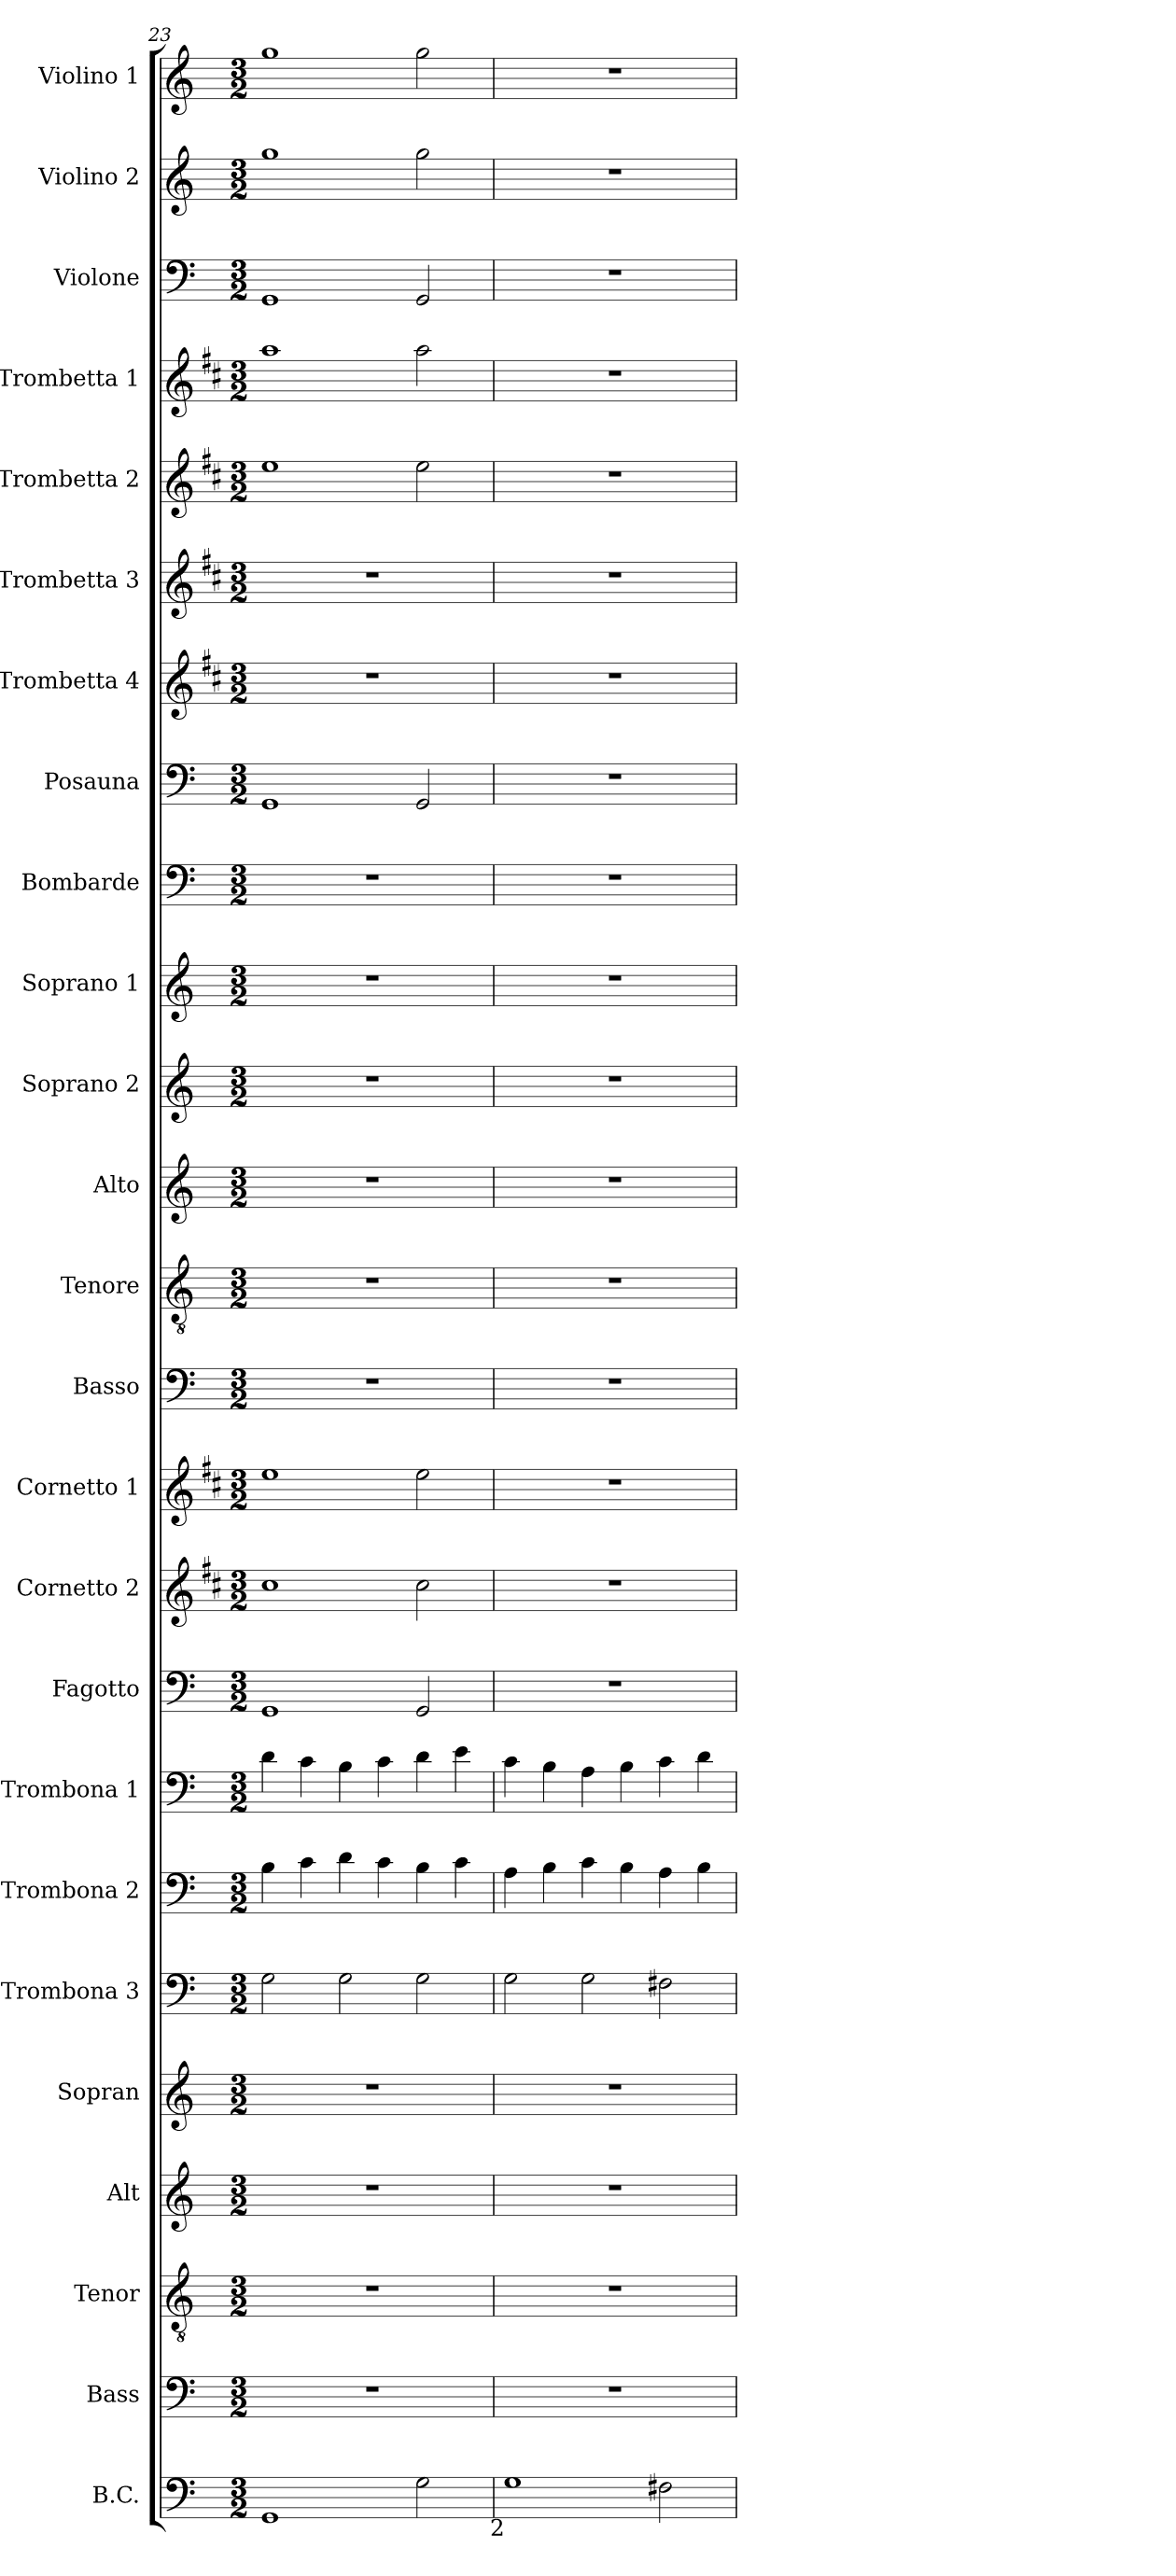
**kern	**kern	**kern	**kern	**kern	**kern	**kern	**kern	**kern	**kern	**kern	**kern	**kern	**kern	**kern	**kern	**kern	**kern	**kern	**kern	**kern	**kern	**kern	**kern	**kern
*part25	*part24	*part23	*part22	*part21	*part20	*part19	*part18	*part17	*part16	*part15	*part14	*part13	*part12	*part11	*part10	*part9	*part8	*part7	*part6	*part5	*part4	*part3	*part2	*part1
*staff25	*staff24	*staff23	*staff22	*staff21	*staff20	*staff19	*staff18	*staff17	*staff16	*staff15	*staff14	*staff13	*staff12	*staff11	*staff10	*staff9	*staff8	*staff7	*staff6	*staff5	*staff4	*staff3	*staff2	*staff1
*I"B.C.	*I"Bass	*I"Tenor	*I"Alt	*I"Sopran	*I"Trombona 3	*I"Trombona 2	*I"Trombona 1	*I"Fagotto	*I"Cornetto 2	*I"Cornetto 1	*I"Basso	*I"Tenore	*I"Alto	*I"Soprano 2	*I"Soprano 1	*I"Bombarde	*I"Posauna	*I"Trombetta 4	*I"Trombetta 3	*I"Trombetta 2	*I"Trombetta 1	*I"Violone	*I"Violino 2	*I"Violino 1
*I'B.C.	*I'B.	*I'T.	*I'A.	*I'S.	*I'Tbn. 2	*I'Tbn. 2	*I'Tbn. 1	*I'Fag.	*I'Cor. 2	*I'Cor. 1	*I'B.	*I'T.	*I'A.	*I'S.	*I'S.	*	*	*	*	*	*	*	*I'Vl. 2	*I'Vl. 1
*clefF4	*clefF4	*clefGv2	*clefG2	*clefG2	*clefF4	*clefF4	*clefF4	*clefF4	*clefG2	*clefG2	*clefF4	*clefGv2	*clefG2	*clefG2	*clefG2	*clefF4	*clefF4	*clefG2	*clefG2	*clefG2	*clefG2	*clefF4	*clefG2	*clefG2
*	*	*ITrd7c12	*	*	*	*	*	*	*ITrd1c2	*ITrd1c2	*	*ITrd7c12	*	*	*	*	*	*ITrd1c2	*ITrd1c2	*ITrd1c2	*ITrd1c2	*	*	*
*k[]	*k[]	*k[]	*k[]	*k[]	*k[]	*k[]	*k[]	*k[]	*k[]	*k[]	*k[]	*k[]	*k[]	*k[]	*k[]	*k[]	*k[]	*k[]	*k[]	*k[]	*k[]	*k[]	*k[]	*k[]
*C:	*C:	*C:	*C:	*C:	*C:	*C:	*C:	*C:	*C:	*C:	*C:	*C:	*C:	*C:	*C:	*C:	*C:	*C:	*C:	*C:	*C:	*C:	*C:	*C:
*M3/2	*M3/2	*M3/2	*M3/2	*M3/2	*M3/2	*M3/2	*M3/2	*M3/2	*M3/2	*M3/2	*M3/2	*M3/2	*M3/2	*M3/2	*M3/2	*M3/2	*M3/2	*M3/2	*M3/2	*M3/2	*M3/2	*M3/2	*M3/2	*M3/2
=23	=23	=23	=23	=23	=23	=23	=23	=23	=23	=23	=23	=23	=23	=23	=23	=23	=23	=23	=23	=23	=23	=23	=23	=23
!	!LO:N:vis=1	!LO:N:vis=1	!LO:N:vis=1	!LO:N:vis=1	!	!	!	!	!	!	!LO:N:vis=1	!LO:N:vis=1	!LO:N:vis=1	!LO:N:vis=1	!LO:N:vis=1	!LO:N:vis=1	!	!LO:N:vis=1	!LO:N:vis=1	!	!	!	!	!
1GGi	1.r	1.r	1.r	1.r	2Gi\	4Bi\	4di\	1GGi	1bi	1ddi	1.r	1.r	1.r	1.r	1.r	1.r	1GGi	1.r	1.r	1ddi	1ggi	1GGi	1ggi	1ggi
.	.	.	.	.	.	4ci\	4ci\	.	.	.	.	.	.	.	.	.	.	.	.	.	.	.	.	.
.	.	.	.	.	2Gi\	4di\	4Bi\	.	.	.	.	.	.	.	.	.	.	.	.	.	.	.	.	.
.	.	.	.	.	.	4ci\	4ci\	.	.	.	.	.	.	.	.	.	.	.	.	.	.	.	.	.
2Gi\	.	.	.	.	2Gi\	4Bi\	4di\	2GGi/	2bi\	2ddi\	.	.	.	.	.	.	2GGi/	.	.	2ddi\	2ggi\	2GGi/	2ggi\	2ggi\
.	.	.	.	.	.	4ci\	4ei\	.	.	.	.	.	.	.	.	.	.	.	.	.	.	.	.	.
=24	=24	=24	=24	=24	=24	=24	=24	=24	=24	=24	=24	=24	=24	=24	=24	=24	=24	=24	=24	=24	=24	=24	=24	=24
!LO:TX:b:rj:t=2	!	!	!	!	!	!	!	!	!	!	!	!	!	!	!	!	!	!	!	!	!	!	!	!
!	!LO:N:vis=1	!LO:N:vis=1	!LO:N:vis=1	!LO:N:vis=1	!	!	!	!LO:N:vis=1	!LO:N:vis=1	!LO:N:vis=1	!LO:N:vis=1	!LO:N:vis=1	!LO:N:vis=1	!LO:N:vis=1	!LO:N:vis=1	!LO:N:vis=1	!LO:N:vis=1	!LO:N:vis=1	!LO:N:vis=1	!LO:N:vis=1	!LO:N:vis=1	!LO:N:vis=1	!LO:N:vis=1	!LO:N:vis=1
1Gi	1.r	1.r	1.r	1.r	2Gi\	4Ai\	4ci\	1.r	1.r	1.r	1.r	1.r	1.r	1.r	1.r	1.r	1.r	1.r	1.r	1.r	1.r	1.r	1.r	1.r
.	.	.	.	.	.	4Bi\	4Bi\	.	.	.	.	.	.	.	.	.	.	.	.	.	.	.	.	.
.	.	.	.	.	2Gi\	4ci\	4Ai\	.	.	.	.	.	.	.	.	.	.	.	.	.	.	.	.	.
.	.	.	.	.	.	4Bi\	4Bi\	.	.	.	.	.	.	.	.	.	.	.	.	.	.	.	.	.
2F#Xi\	.	.	.	.	2F#Xi\	4Ai\	4ci\	.	.	.	.	.	.	.	.	.	.	.	.	.	.	.	.	.
.	.	.	.	.	.	4Bi\	4di\	.	.	.	.	.	.	.	.	.	.	.	.	.	.	.	.	.
=	=	=	=	=	=	=	=	=	=	=	=	=	=	=	=	=	=	=	=	=	=	=	=	=
*-	*-	*-	*-	*-	*-	*-	*-	*-	*-	*-	*-	*-	*-	*-	*-	*-	*-	*-	*-	*-	*-	*-	*-	*-
